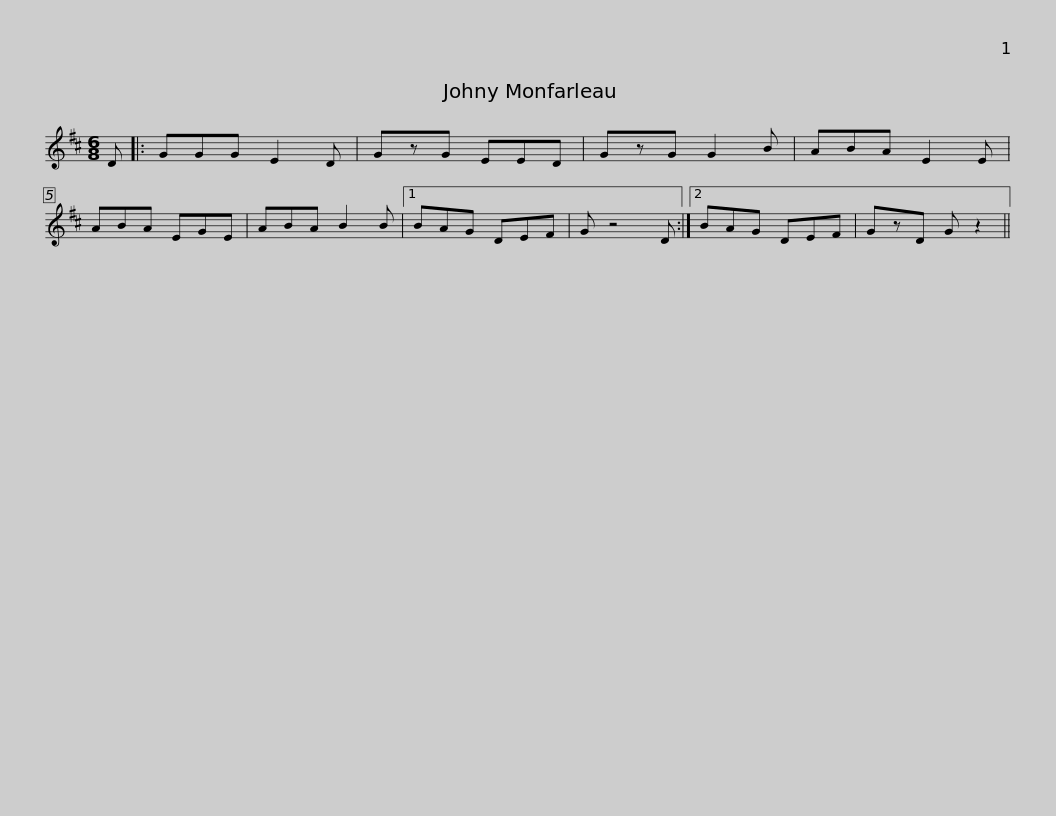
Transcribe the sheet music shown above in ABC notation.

X:1
L:1/8
M:6/8
I:linebreak $
K:D
V:1 treble
V:1
 D |: GGG E2 D | GzG EED | GzG G2 B | ABA E2 E | %5
 ABA EGE | ABA B2 B |1 BAG DEF |$ G z4 D :|2 BAG DEF | %10
 GzD G z2 || %11
